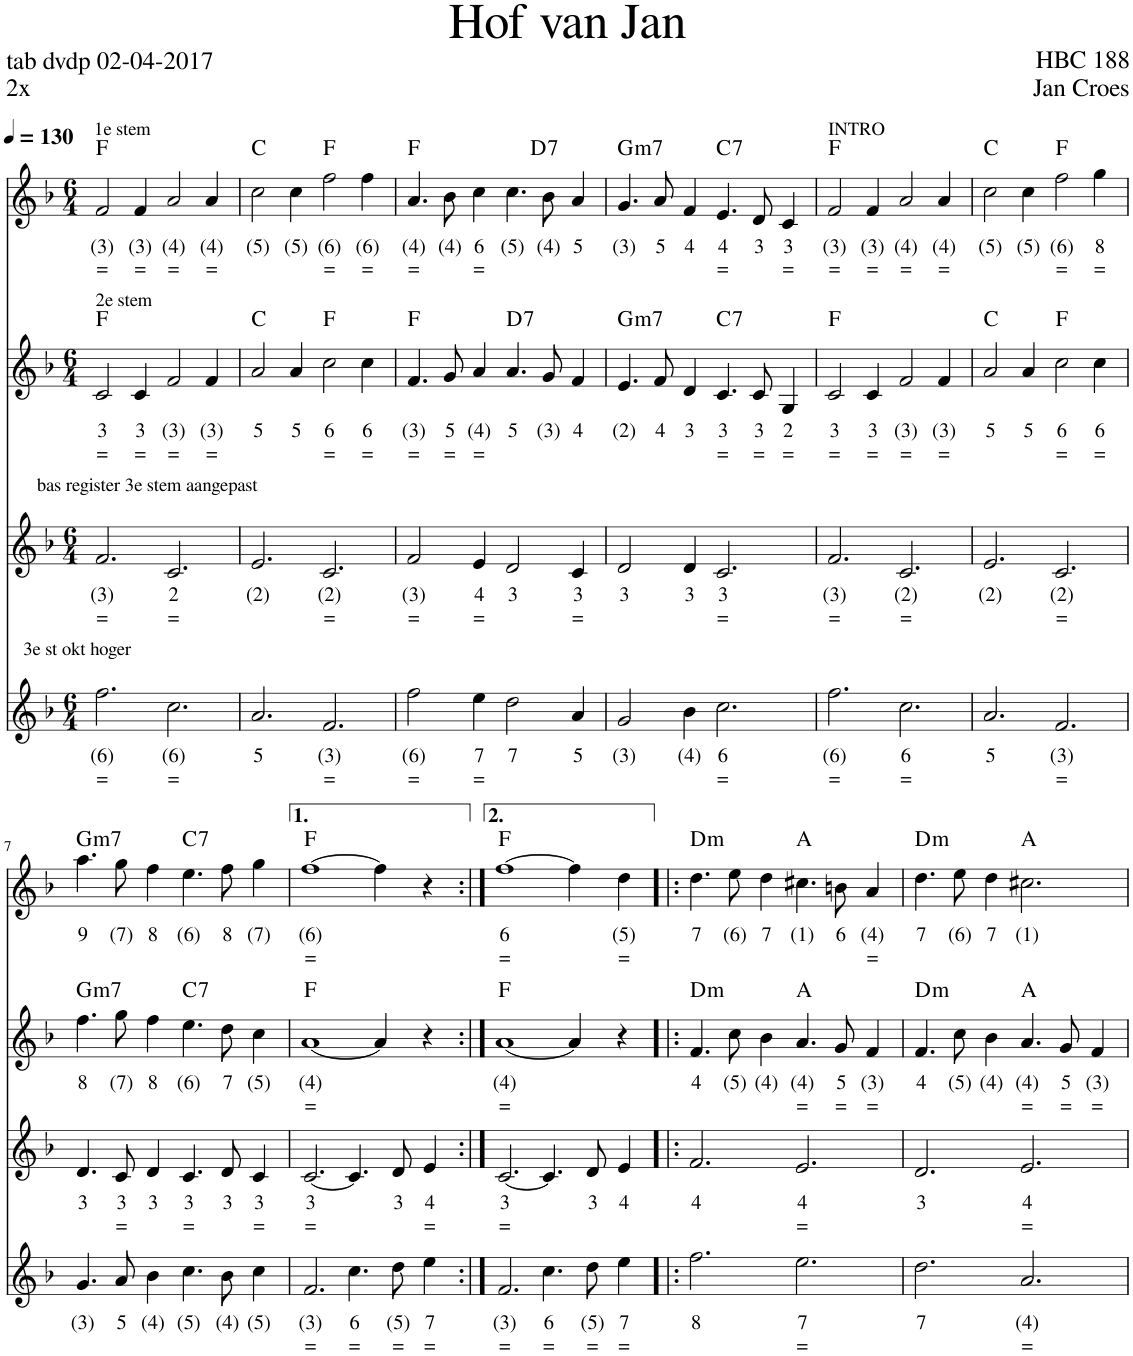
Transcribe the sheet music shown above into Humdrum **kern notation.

**kern	**text	**text	**kern	**text	**text	**kern	**text	**text	**harte	**kern	**text	**text	**harte
*part4	*part4	*part4	*part3	*part3	*part3	*part2	*part2	*part2	*part2	*part1	*part1	*part1	*part1
*staff4	*staff4	*staff4	*staff3	*staff3	*staff3	*staff2	*staff2	*staff2	*	*staff1	*staff1	*staff1	*
*I"Stem	*	*	*I"Bassoon	*	*	*I"Oboe	*	*	*	*I"Flute	*	*	*
*	*	*	*I'Bsn	*	*	*	*	*	*	*	*	*	*
*clefG2	*	*	*clefG2	*	*	*clefG2	*	*	*	*clefG2	*	*	*
*k[b-]	*	*	*k[b-]	*	*	*k[b-]	*	*	*	*k[b-]	*	*	*
*M6/4	*	*	*M6/4	*	*	*M6/4	*	*	*	*M6/4	*	*	*
*MM130	*	*	*MM130	*	*	*MM130	*	*	*	*MM130	*	*	*
=1	=1	=1	=1	=1	=1	=1	=1	=1	=1	=1	=1	=1	=1
!	!	!	!	!	!	!	!	!	!	!LO:TX:a:t=1e stem	!	!	!
!	!	!	!	!	!	!LO:TX:a:t=2e stem	!	!	!	!	!	!	!
!	!	!	!LO:TX:a:t=bas register 3e stem aangepast	!	!	!	!	!	!	!	!	!	!
!LO:TX:a:t=3e st okt hoger	!	!	!	!	!	!	!	!	!	!	!	!	!
!	!LO:LY:b	!LO:LY:b	!	!LO:LY:b	!LO:LY:b	!	!LO:LY:b	!LO:LY:b	!	!	!LO:LY:b	!LO:LY:b	!
2.ff\	(6)	=	2.f/	(3)	=	2c/	3	=	F:maj	2f/	(3)	=	F:maj
!	!	!	!	!	!	!	!LO:LY:b	!LO:LY:b	!	!	!LO:LY:b	!LO:LY:b	!
.	.	.	.	.	.	4c/	3	=	.	4f/	(3)	=	.
!	!LO:LY:b	!LO:LY:b	!	!LO:LY:b	!LO:LY:b	!	!LO:LY:b	!LO:LY:b	!	!	!LO:LY:b	!LO:LY:b	!
2.cc\	(6)	=	2.c/	2	=	2f/	(3)	=	.	2a/	(4)	=	.
!	!	!	!	!	!	!	!LO:LY:b	!LO:LY:b	!	!	!LO:LY:b	!LO:LY:b	!
.	.	.	.	.	.	4f/	(3)	=	.	4a/	(4)	=	.
=2	=2	=2	=2	=2	=2	=2	=2	=2	=2	=2	=2	=2	=2
!	!LO:LY:b	!	!	!LO:LY:b	!	!	!LO:LY:b	!	!	!	!LO:LY:b	!	!
2.a/	5	.	2.e/	(2)	.	2a/	5	.	C:maj	2cc\	(5)	.	C:maj
!	!	!	!	!	!	!	!LO:LY:b	!	!	!	!LO:LY:b	!	!
.	.	.	.	.	.	4a/	5	.	.	4cc\	(5)	.	.
!	!LO:LY:b	!LO:LY:b	!	!LO:LY:b	!LO:LY:b	!	!LO:LY:b	!LO:LY:b	!	!	!LO:LY:b	!LO:LY:b	!
2.f/	(3)	=	2.c/	(2)	=	2cc\	6	=	F:maj	2ff\	(6)	=	F:maj
!	!	!	!	!	!	!	!LO:LY:b	!LO:LY:b	!	!	!LO:LY:b	!LO:LY:b	!
.	.	.	.	.	.	4cc\	6	=	.	4ff\	(6)	=	.
=3	=3	=3	=3	=3	=3	=3	=3	=3	=3	=3	=3	=3	=3
!	!LO:LY:b	!LO:LY:b	!	!LO:LY:b	!LO:LY:b	!	!LO:LY:b	!LO:LY:b	!	!	!LO:LY:b	!LO:LY:b	!
*	*	*	*	*	*	*	*	*	*	*^	*	*	*
2ff\	(6)	=	2f/	(3)	=	4.f/	(3)	=	F:maj	4.a/	1ryy	(4)	=	F:maj
!	!	!	!	!	!	!	!LO:LY:b	!LO:LY:b	!	!	!	!LO:LY:b	!	!
.	.	.	.	.	.	8g/	5	=	.	8b-\	.	(4)	.	.
!	!LO:LY:b	!LO:LY:b	!	!LO:LY:b	!LO:LY:b	!	!LO:LY:b	!LO:LY:b	!	!	!	!LO:LY:b	!LO:LY:b	!
4ee\	7	=	4e/	4	=	4a/	(4)	=	.	4cc\	.	6	=	.
!	!LO:LY:b	!	!	!LO:LY:b	!	!	!LO:LY:b	!	!LO:H:kt=7	!	!	!LO:LY:b	!	!
2dd\	7	.	2d/	3	.	4.a/	5	.	D:7	4.cc\	.	(5)	.	.
!	!	!	!	!	!	!	!	!	!	!	!	!	!	!LO:H:kt=7
.	.	.	.	.	.	.	.	.	.	.	2ryy	.	.	D:7
!	!	!	!	!	!	!	!LO:LY:b	!	!	!	!	!LO:LY:b	!	!
.	.	.	.	.	.	8g/	(3)	.	.	8b-\	.	(4)	.	.
!	!LO:LY:b	!	!	!LO:LY:b	!LO:LY:b	!	!LO:LY:b	!	!	!	!	!LO:LY:b	!	!
4a/	5	.	4c/	3	=	4f/	4	.	.	4a/	.	5	.	.
=4	=4	=4	=4	=4	=4	=4	=4	=4	=4	=4	=4	=4	=4	=4
!	!LO:LY:b	!	!	!LO:LY:b	!	!	!LO:LY:b	!	!LO:H:kt=m7	!	!	!LO:LY:b	!	!LO:H:kt=m7
*	*	*	*	*	*	*	*	*	*	*v	*v	*	*	*
2g/	(3)	.	2d/	3	.	4.e/	(2)	.	G:min7	4.g/	(3)	.	G:min7
!	!	!	!	!	!	!	!LO:LY:b	!	!	!	!LO:LY:b	!	!
.	.	.	.	.	.	8f/	4	.	.	8a/	5	.	.
!	!LO:LY:b	!	!	!LO:LY:b	!	!	!LO:LY:b	!	!	!	!LO:LY:b	!	!
4b-\	(4)	.	4d/	3	.	4d/	3	.	.	4f/	4	.	.
!	!LO:LY:b	!LO:LY:b	!	!LO:LY:b	!LO:LY:b	!	!LO:LY:b	!LO:LY:b	!LO:H:kt=7	!	!LO:LY:b	!LO:LY:b	!LO:H:kt=7
2.cc\	6	=	2.c/	3	=	4.c/	3	=	C:7	4.e/	4	=	C:7
!	!	!	!	!	!	!	!LO:LY:b	!LO:LY:b	!	!	!LO:LY:b	!	!
.	.	.	.	.	.	8c/	3	=	.	8d/	3	.	.
!	!	!	!	!	!	!	!LO:LY:b	!LO:LY:b	!	!	!LO:LY:b	!LO:LY:b	!
.	.	.	.	.	.	4G/	2	=	.	4c/	3	=	.
=5	=5	=5	=5	=5	=5	=5	=5	=5	=5	=5	=5	=5	=5
!	!	!	!	!	!	!	!	!	!	!LO:TX:a:t=INTRO	!	!	!
!	!LO:LY:b	!LO:LY:b	!	!LO:LY:b	!LO:LY:b	!	!LO:LY:b	!LO:LY:b	!	!	!LO:LY:b	!LO:LY:b	!
2.ff\	(6)	=	2.f/	(3)	=	2c/	3	=	F:maj	2f/	(3)	=	F:maj
!	!	!	!	!	!	!	!LO:LY:b	!LO:LY:b	!	!	!LO:LY:b	!LO:LY:b	!
.	.	.	.	.	.	4c/	3	=	.	4f/	(3)	=	.
!	!LO:LY:b	!LO:LY:b	!	!LO:LY:b	!LO:LY:b	!	!LO:LY:b	!LO:LY:b	!	!	!LO:LY:b	!LO:LY:b	!
2.cc\	6	=	2.c/	(2)	=	2f/	(3)	=	.	2a/	(4)	=	.
!	!	!	!	!	!	!	!LO:LY:b	!LO:LY:b	!	!	!LO:LY:b	!LO:LY:b	!
.	.	.	.	.	.	4f/	(3)	=	.	4a/	(4)	=	.
=6	=6	=6	=6	=6	=6	=6	=6	=6	=6	=6	=6	=6	=6
!	!LO:LY:b	!	!	!LO:LY:b	!	!	!LO:LY:b	!	!	!	!LO:LY:b	!	!
2.a/	5	.	2.e/	(2)	.	2a/	5	.	C:maj	2cc\	(5)	.	C:maj
!	!	!	!	!	!	!	!LO:LY:b	!	!	!	!LO:LY:b	!	!
.	.	.	.	.	.	4a/	5	.	.	4cc\	(5)	.	.
!	!LO:LY:b	!LO:LY:b	!	!LO:LY:b	!LO:LY:b	!	!LO:LY:b	!LO:LY:b	!	!	!LO:LY:b	!LO:LY:b	!
2.f/	(3)	=	2.c/	(2)	=	2cc\	6	=	F:maj	2ff\	(6)	=	F:maj
!	!	!	!	!	!	!	!LO:LY:b	!LO:LY:b	!	!	!LO:LY:b	!LO:LY:b	!
.	.	.	.	.	.	4cc\	6	=	.	4gg\	8	=	.
!!LO:LB:g=z
=7	=7	=7	=7	=7	=7	=7	=7	=7	=7	=7	=7	=7	=7
!	!LO:LY:b	!	!	!LO:LY:b	!	!	!LO:LY:b	!	!LO:H:kt=m7	!	!LO:LY:b	!	!LO:H:kt=m7
4.g/	(3)	.	4.d/	3	.	4.ff\	8	.	G:min7	4.aa\	9	.	G:min7
!	!LO:LY:b	!	!	!LO:LY:b	!LO:LY:b	!	!LO:LY:b	!	!	!	!LO:LY:b	!	!
8a/	5	.	8c/	3	=	8gg\	(7)	.	.	8gg\	(7)	.	.
!	!LO:LY:b	!	!	!LO:LY:b	!	!	!LO:LY:b	!	!	!	!LO:LY:b	!	!
4b-\	(4)	.	4d/	3	.	4ff\	8	.	.	4ff\	8	.	.
!	!LO:LY:b	!	!	!LO:LY:b	!LO:LY:b	!	!LO:LY:b	!	!LO:H:kt=7	!	!LO:LY:b	!	!LO:H:kt=7
4.cc\	(5)	.	4.c/	3	=	4.ee\	(6)	.	C:7	4.ee\	(6)	.	C:7
!	!LO:LY:b	!	!	!LO:LY:b	!	!	!LO:LY:b	!	!	!	!LO:LY:b	!	!
8b-\	(4)	.	8d/	3	.	8dd\	7	.	.	8ff\	8	.	.
!	!LO:LY:b	!	!	!LO:LY:b	!LO:LY:b	!	!LO:LY:b	!	!	!	!LO:LY:b	!	!
4cc\	(5)	.	4c/	3	=	4cc\	(5)	.	.	4gg\	(7)	.	.
=8	=8	=8	=8	=8	=8	=8	=8	=8	=8	=8	=8	=8	=8
!	!LO:LY:b	!LO:LY:b	!	!LO:LY:b	!LO:LY:b	!	!LO:LY:b	!LO:LY:b	!	!	!LO:LY:b	!LO:LY:b	!
2.f/	(3)	=	[2.c/	3	=	[1a	(4)	=	F:maj	[1ff	(6)	=	F:maj
!	!LO:LY:b	!LO:LY:b	!	!	!	!	!	!	!	!	!	!	!
4.cc\	6	=	4.c/]	.	.	.	.	.	.	.	.	.	.
.	.	.	.	.	.	4a/]	.	.	.	4ff\]	.	.	.
!	!LO:LY:b	!LO:LY:b	!	!LO:LY:b	!	!	!	!	!	!	!	!	!
8dd\	(5)	=	8d/	3	.	.	.	.	.	.	.	.	.
!	!LO:LY:b	!LO:LY:b	!	!LO:LY:b	!LO:LY:b	!	!	!	!	!	!	!	!
4ee\	7	=	4e/	4	=	4r	.	.	.	4r	.	.	.
=9:|!	=9:|!	=9:|!	=9:|!	=9:|!	=9:|!	=9:|!	=9:|!	=9:|!	=9:|!	=9:|!	=9:|!	=9:|!	=9:|!
!	!LO:LY:b	!LO:LY:b	!	!LO:LY:b	!LO:LY:b	!	!LO:LY:b	!LO:LY:b	!	!	!LO:LY:b	!LO:LY:b	!
2.f/	(3)	=	[2.c/	3	=	[1a	(4)	=	F:maj	[1ff	6	=	F:maj
!	!LO:LY:b	!LO:LY:b	!	!	!	!	!	!	!	!	!	!	!
4.cc\	6	=	4.c/]	.	.	.	.	.	.	.	.	.	.
.	.	.	.	.	.	4a/]	.	.	.	4ff\]	.	.	.
!	!LO:LY:b	!LO:LY:b	!	!LO:LY:b	!	!	!	!	!	!	!	!	!
8dd\	(5)	=	8d/	3	.	.	.	.	.	.	.	.	.
!	!LO:LY:b	!LO:LY:b	!	!LO:LY:b	!	!	!	!	!	!	!LO:LY:b	!LO:LY:b	!
4ee\	7	=	4e/	4	.	4r	.	.	.	4dd\	(5)	=	.
=10!|:	=10!|:	=10!|:	=10!|:	=10!|:	=10!|:	=10!|:	=10!|:	=10!|:	=10!|:	=10!|:	=10!|:	=10!|:	=10!|:
!	!LO:LY:b	!	!	!LO:LY:b	!	!	!LO:LY:b	!	!LO:H:kt=m	!	!LO:LY:b	!	!LO:H:kt=m
2.ff\	8	.	2.f/	4	.	4.f/	4	.	D:min	4.dd\	7	.	D:min
!	!	!	!	!	!	!	!LO:LY:b	!	!	!	!LO:LY:b	!	!
.	.	.	.	.	.	8cc\	(5)	.	.	8ee\	(6)	.	.
!	!	!	!	!	!	!	!LO:LY:b	!	!	!	!LO:LY:b	!	!
.	.	.	.	.	.	4b-\	(4)	.	.	4dd\	7	.	.
!	!LO:LY:b	!LO:LY:b	!	!LO:LY:b	!LO:LY:b	!	!LO:LY:b	!LO:LY:b	!	!	!LO:LY:b	!	!
2.ee\	7	=	2.e/	4	=	4.a/	(4)	=	A:maj	4.cc#X\	(1)	.	A:maj
!	!	!	!	!	!	!	!LO:LY:b	!LO:LY:b	!	!	!LO:LY:b	!	!
.	.	.	.	.	.	8g/	5	=	.	8bn\	6	.	.
!	!	!	!	!	!	!	!LO:LY:b	!LO:LY:b	!	!	!LO:LY:b	!LO:LY:b	!
.	.	.	.	.	.	4f/	(3)	=	.	4a/	(4)	=	.
=11	=11	=11	=11	=11	=11	=11	=11	=11	=11	=11	=11	=11	=11
!	!LO:LY:b	!	!	!LO:LY:b	!	!	!LO:LY:b	!	!LO:H:kt=m	!	!LO:LY:b	!	!LO:H:kt=m
2.dd\	7	.	2.d/	3	.	4.f/	4	.	D:min	4.dd\	7	.	D:min
!	!	!	!	!	!	!	!LO:LY:b	!	!	!	!LO:LY:b	!	!
.	.	.	.	.	.	8cc\	(5)	.	.	8ee\	(6)	.	.
!	!	!	!	!	!	!	!LO:LY:b	!	!	!	!LO:LY:b	!	!
.	.	.	.	.	.	4b-\	(4)	.	.	4dd\	7	.	.
!	!LO:LY:b	!LO:LY:b	!	!LO:LY:b	!LO:LY:b	!	!LO:LY:b	!LO:LY:b	!	!	!LO:LY:b	!	!
2.a/	(4)	=	2.e/	4	=	4.a/	(4)	=	A:maj	2.cc#X\	(1)	.	A:maj
!	!	!	!	!	!	!	!LO:LY:b	!LO:LY:b	!	!	!	!	!
.	.	.	.	.	.	8g/	5	=	.	.	.	.	.
!	!	!	!	!	!	!	!LO:LY:b	!LO:LY:b	!	!	!	!	!
.	.	.	.	.	.	4f/	(3)	=	.	.	.	.	.
=	=	=	=	=	=	=	=	=	=	=	=	=	=
*-	*-	*-	*-	*-	*-	*-	*-	*-	*-	*-	*-	*-	*-
